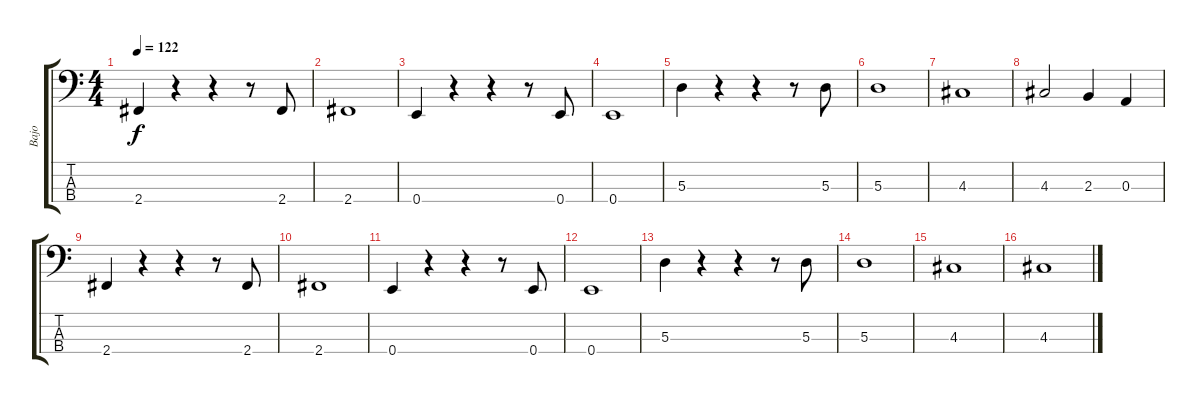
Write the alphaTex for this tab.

\track ("Bajo" "Bajo") {instrument electricbassfinger}
\staff {score tabs}
\tuning (G2 D2 A1 E1) {hide}
\ts (4 4)
\tempo 122
\clef f4
\ks c
2.4.4{dy f} r.4 r.4 r.8 2.4.8 |
2.4.1 |
0.4.4 r.4 r.4 r.8 0.4.8 |
0.4.1 |
5.3.4 r.4 r.4 r.8 5.3.8 |
5.3.1 |
4.3.1 |
4.3.2 2.3.4 0.3.4 |
2.4.4 r.4 r.4 r.8 2.4.8 |
2.4.1 |
0.4.4 r.4 r.4 r.8 0.4.8 |
0.4.1 |
5.3.4 r.4 r.4 r.8 5.3.8 |
5.3.1 |
4.3.1 |
4.3.1
